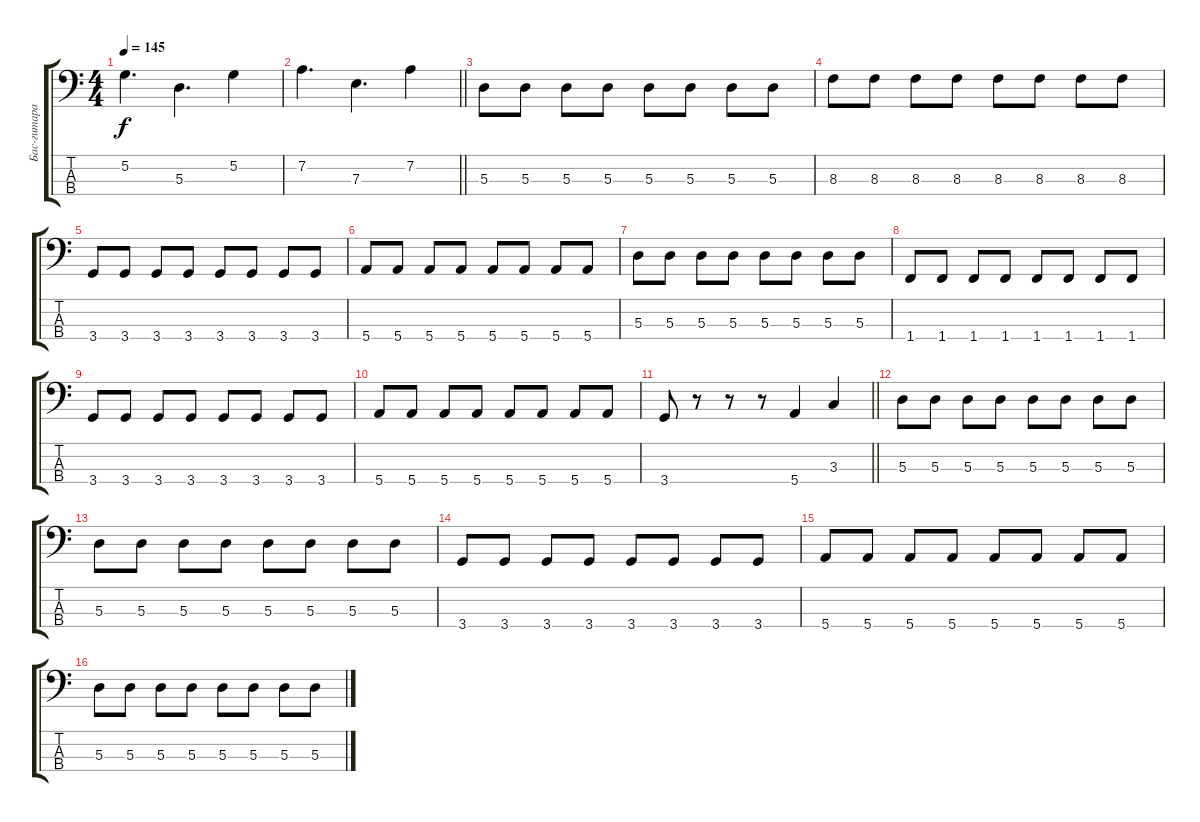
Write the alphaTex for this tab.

\track ("Бас-гитара" "Бас-гитара") {instrument electricbassfinger}
\staff {score tabs}
\tuning (G2 D2 A1 E1) {hide}
\ts (4 4)
\tempo 145
\clef f4
\ks c
5.2.4{d dy f} 5.3.4{d} 5.2.4 |
\barLineRight lightlight
7.2.4{d} 7.3.4{d} 7.2.4 |
5.3.8 5.3.8 5.3.8 5.3.8 5.3.8 5.3.8 5.3.8 5.3.8 |
8.3.8 8.3.8 8.3.8 8.3.8 8.3.8 8.3.8 8.3.8 8.3.8 |
3.4.8 3.4.8 3.4.8 3.4.8 3.4.8 3.4.8 3.4.8 3.4.8 |
5.4.8 5.4.8 5.4.8 5.4.8 5.4.8 5.4.8 5.4.8 5.4.8 |
5.3.8 5.3.8 5.3.8 5.3.8 5.3.8 5.3.8 5.3.8 5.3.8 |
1.4.8 1.4.8 1.4.8 1.4.8 1.4.8 1.4.8 1.4.8 1.4.8 |
3.4.8 3.4.8 3.4.8 3.4.8 3.4.8 3.4.8 3.4.8 3.4.8 |
5.4.8 5.4.8 5.4.8 5.4.8 5.4.8 5.4.8 5.4.8 5.4.8 |
\barLineRight lightlight
3.4.8 r.8 r.8 r.8 5.4.4 3.3.4 |
5.3.8 5.3.8 5.3.8 5.3.8 5.3.8 5.3.8 5.3.8 5.3.8 |
5.3.8 5.3.8 5.3.8 5.3.8 5.3.8 5.3.8 5.3.8 5.3.8 |
3.4.8 3.4.8 3.4.8 3.4.8 3.4.8 3.4.8 3.4.8 3.4.8 |
5.4.8 5.4.8 5.4.8 5.4.8 5.4.8 5.4.8 5.4.8 5.4.8 |
5.3.8 5.3.8 5.3.8 5.3.8 5.3.8 5.3.8 5.3.8 5.3.8
